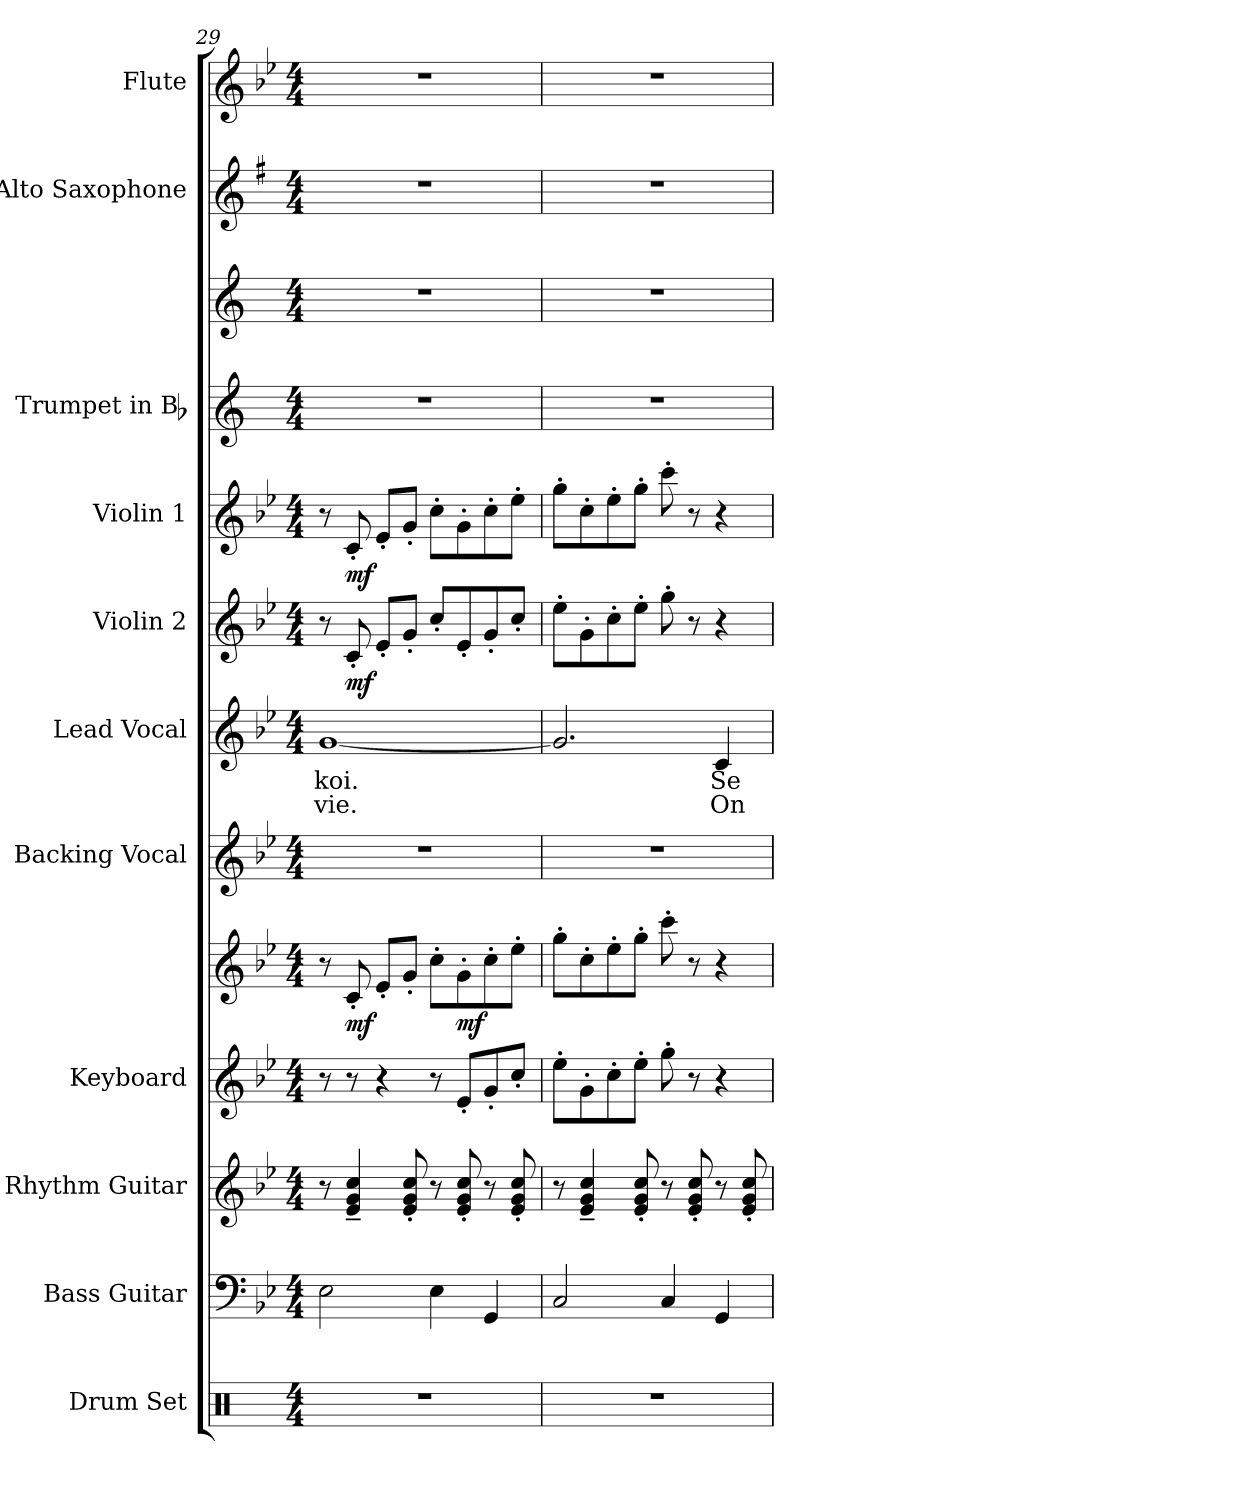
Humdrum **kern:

**kern	**kern	**kern	**kern	**kern	**dynam	**kern	**kern	**text	**text	**kern	**dynam	**kern	**dynam	**kern	**kern	**kern	**kern
*part11	*part10	*part9	*part8	*part8	*part8	*part7	*part6	*part6	*part6	*part5	*part5	*part4	*part4	*part3	*part3	*part2	*part1
*staff13	*staff12	*staff11	*staff10	*staff9	*staff9/10	*staff8	*staff7	*staff7	*staff7	*staff6	*staff6	*staff5	*staff5	*staff4	*staff3	*staff2	*staff1
*I"Drum Set	*I"Bass Guitar	*I"Rhythm Guitar	*I"Keyboard	*	*	*I"Backing Vocal	*I"Lead Vocal	*	*	*I"Violin 2	*	*I"Violin 1	*	*I"Trumpet in Bb	*	*I"Alto Saxophone	*I"Flute
*I'Dr.	*I'Bass	*I'Rhy.	*I'Kbd.	*	*	*	*	*	*	*I'Vln. 2	*	*I'Vln. 1	*	*I'Tpt.	*	*I'Alto Sax.	*I'Fl.
*clefX	*clefF4	*clefG2	*clefG2	*clefG2	*	*clefG2	*clefG2	*	*	*clefG2	*	*clefG2	*	*clefG2	*clefG2	*clefG2	*clefG2
*	*ITrd7c12	*ITrd7c12	*	*	*	*	*	*	*	*	*	*	*	*ITrd1c2	*ITrd1c2	*ITrd5c9	*
*k[]	*k[b-e-]	*k[b-e-]	*k[b-e-]	*k[b-e-]	*	*k[b-e-]	*k[b-e-]	*	*	*k[b-e-]	*	*k[b-e-]	*	*k[b-e-]	*k[b-e-]	*k[b-e-]	*k[b-e-]
*C:	*B-:	*B-:	*B-:	*B-:	*	*B-:	*B-:	*	*	*B-:	*	*B-:	*	*B-:	*B-:	*B-:	*B-:
*M4/4	*M4/4	*M4/4	*M4/4	*M4/4	*	*M4/4	*M4/4	*	*	*M4/4	*	*M4/4	*	*M4/4	*M4/4	*M4/4	*M4/4
=29	=29	=29	=29	=29	=29	=29	=29	=29	=29	=29	=29	=29	=29	=29	=29	=29	=29
!	!	!	!	!	!	!	!	!LO:LY:b:color=#000000	!LO:LY:b:color=#000000	!	!	!	!	!	!	!	!
1r	2EE-i\	8r	8r	8r	.	1r	[<1gi	koi.	vie.	8r	.	8r	.	1r	1r	1r	1r
.	.	4E-i/~ 4Gi~ 4ci~	8r	8c'i/	mf	.	.	.	.	8c'i/	mf	8c'i/	mf	.	.	.	.
.	.	.	4r	8e-'i/L	.	.	.	.	.	8e-'i/L	.	8e-'i/L	.	.	.	.	.
.	.	8E-i/' 8Gi' 8ci'	.	8g'i/J	.	.	.	.	.	8g'i/J	.	8g'i/J	.	.	.	.	.
.	4EE-i\	8r	8r	8cc'i\L	.	.	.	.	.	8cc'i/L	.	8cc'i\L	.	.	.	.	.
.	.	8E-i/' 8Gi' 8ci'	8e-'i/L	8g'i\	mf	.	.	.	.	8e-'i/	.	8g'i\	.	.	.	.	.
.	4GGGi/	8r	8g'i/	8cc'i\	.	.	.	.	.	8g'i/	.	8cc'i\	.	.	.	.	.
.	.	8E-i/' 8Gi' 8ci'	8cc'i/J	8ee-'i\J	.	.	.	.	.	8cc'i/J	.	8ee-'i\J	.	.	.	.	.
=30	=30	=30	=30	=30	=30	=30	=30	=30	=30	=30	=30	=30	=30	=30	=30	=30	=30
1r	2CCi/	8r	8ee-'i\L	8gg'i\L	.	1r	2.gi/]	.	.	8ee-'i\L	.	8gg'i\L	.	1r	1r	1r	1r
.	.	4E-i/~ 4Gi~ 4ci~	8g'i\	8cc'i\	.	.	.	.	.	8g'i\	.	8cc'i\	.	.	.	.	.
.	.	.	8cc'i\	8ee-'i\	.	.	.	.	.	8cc'i\	.	8ee-'i\	.	.	.	.	.
.	.	8E-i/' 8Gi' 8ci'	8ee-'i\J	8gg'i\J	.	.	.	.	.	8ee-'i\J	.	8gg'i\J	.	.	.	.	.
.	4CCi/	8r	8gg'i\	8ccc'i\	.	.	.	.	.	8gg'i\	.	8ccc'i\	.	.	.	.	.
.	.	8E-i/' 8Gi' 8ci'	8r	8r	.	.	.	.	.	8r	.	8r	.	.	.	.	.
!	!	!	!	!	!	!	!	!LO:LY:b:color=#000000	!LO:LY:b:color=#000000	!	!	!	!	!	!	!	!
.	4GGGi/	8r	4r	4r	.	.	4ci/	Se	On	4r	.	4r	.	.	.	.	.
.	.	8E-i/' 8Gi' 8ci'	.	.	.	.	.	.	.	.	.	.	.	.	.	.	.
=	=	=	=	=	=	=	=	=	=	=	=	=	=	=	=	=	=
*-	*-	*-	*-	*-	*-	*-	*-	*-	*-	*-	*-	*-	*-	*-	*-	*-	*-
